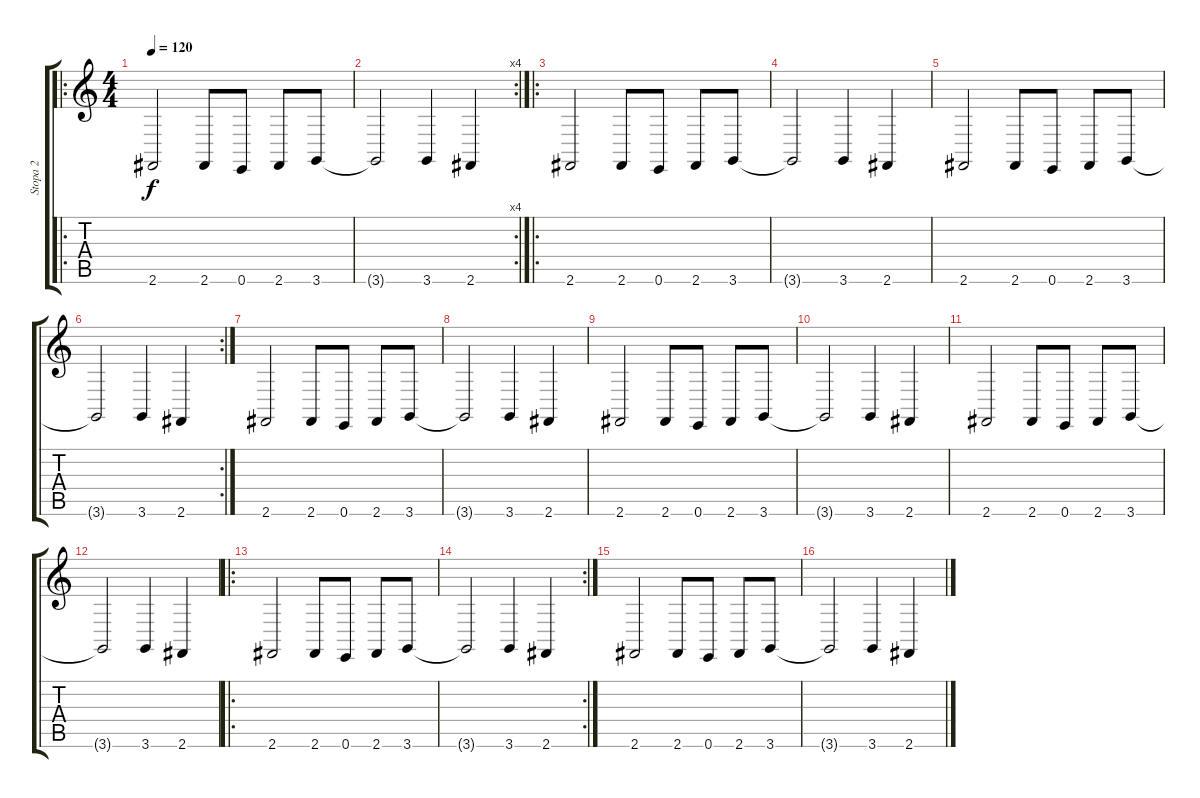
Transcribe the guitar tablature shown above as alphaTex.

\track ("Stopa 2" "Stopa 2") {instrument lead4chiff}
\staff {score tabs}
\tuning (E4 B3 G3 D3 A2 E2) {hide}
\ro
\ts (4 4)
\tempo 120
\clef g2
\ks c
2.6.2{dy f instrument lead4chiff} 2.6.8 0.6.8 2.6.8 3.6.8 |
\rc 4
3.6{t}.2 3.6.4 2.6.4 |
\ro
2.6.2 2.6.8 0.6.8 2.6.8 3.6.8 |
3.6{t}.2 3.6.4 2.6.4 |
2.6.2 2.6.8 0.6.8 2.6.8 3.6.8 |
\rc 2
3.6{t}.2 3.6.4 2.6.4 |
2.6.2 2.6.8 0.6.8 2.6.8 3.6.8 |
3.6{t}.2 3.6.4 2.6.4 |
2.6.2 2.6.8 0.6.8 2.6.8 3.6.8 |
3.6{t}.2 3.6.4 2.6.4 |
2.6.2 2.6.8 0.6.8 2.6.8 3.6.8 |
3.6{t}.2 3.6.4 2.6.4 |
\ro
2.6.2 2.6.8 0.6.8 2.6.8 3.6.8 |
\rc 2
3.6{t}.2 3.6.4 2.6.4 |
2.6.2 2.6.8 0.6.8 2.6.8 3.6.8 |
3.6{t}.2 3.6.4 2.6.4
